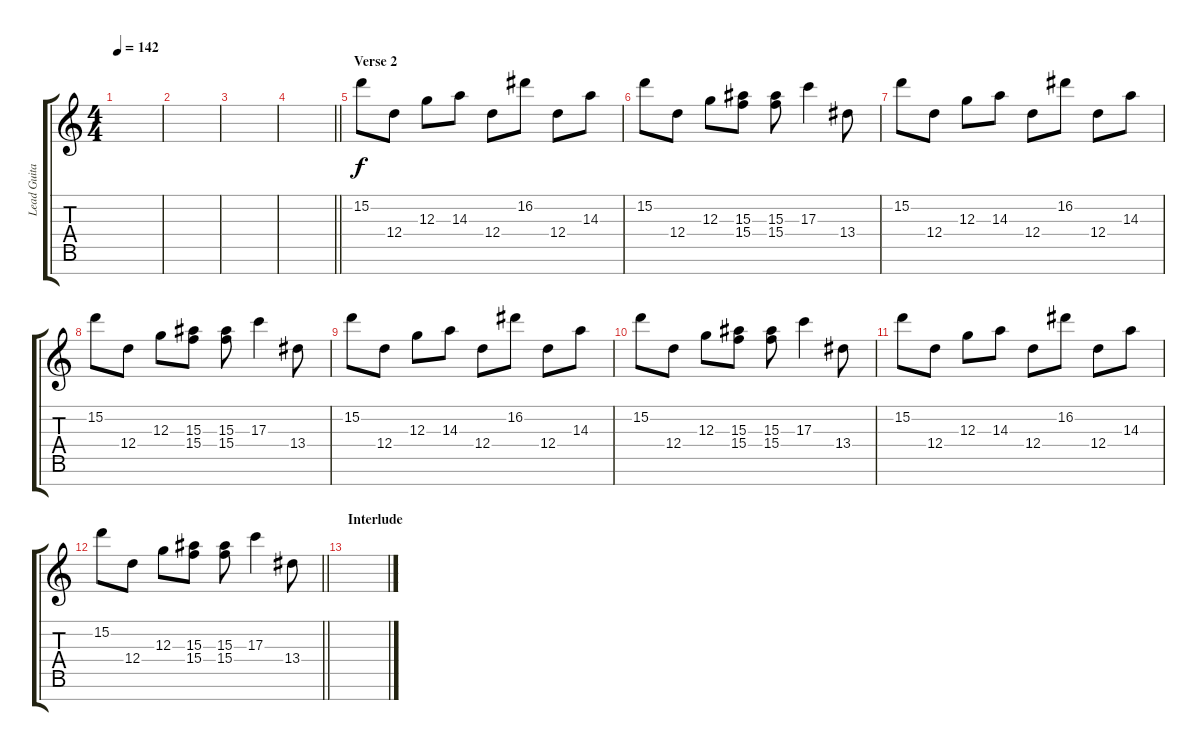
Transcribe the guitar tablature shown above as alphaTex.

\track ("Lead Guitar" "Lead Guita") {instrument distortionguitar}
\staff {score tabs}
\tuning (E4 B3 G3 D3 A2 E2 B1) {hide}
\ts (4 4)
\tempo 142
\clef g2
\ks c
|
|
|
\barLineRight lightlight
|
\section ("" "Verse 2")
15.2.8 12.4.8 12.3.8 14.3.8 12.4.8 16.2.8 12.4.8 14.3.8 |
15.2.8 12.4.8 12.3.8 (15.3 15.4).8 (15.3 15.4).8 17.3.4 13.4.8 |
15.2.8 12.4.8 12.3.8 14.3.8 12.4.8 16.2.8 12.4.8 14.3.8 |
15.2.8 12.4.8 12.3.8 (15.3 15.4).8 (15.3 15.4).8 17.3.4 13.4.8 |
15.2.8 12.4.8 12.3.8 14.3.8 12.4.8 16.2.8 12.4.8 14.3.8 |
15.2.8 12.4.8 12.3.8 (15.3 15.4).8 (15.3 15.4).8 17.3.4 13.4.8 |
15.2.8 12.4.8 12.3.8 14.3.8 12.4.8 16.2.8 12.4.8 14.3.8 |
\barLineRight lightlight
15.2.8 12.4.8 12.3.8 (15.3 15.4).8 (15.3 15.4).8 17.3.4 13.4.8 |
\section ("" "Interlude")
